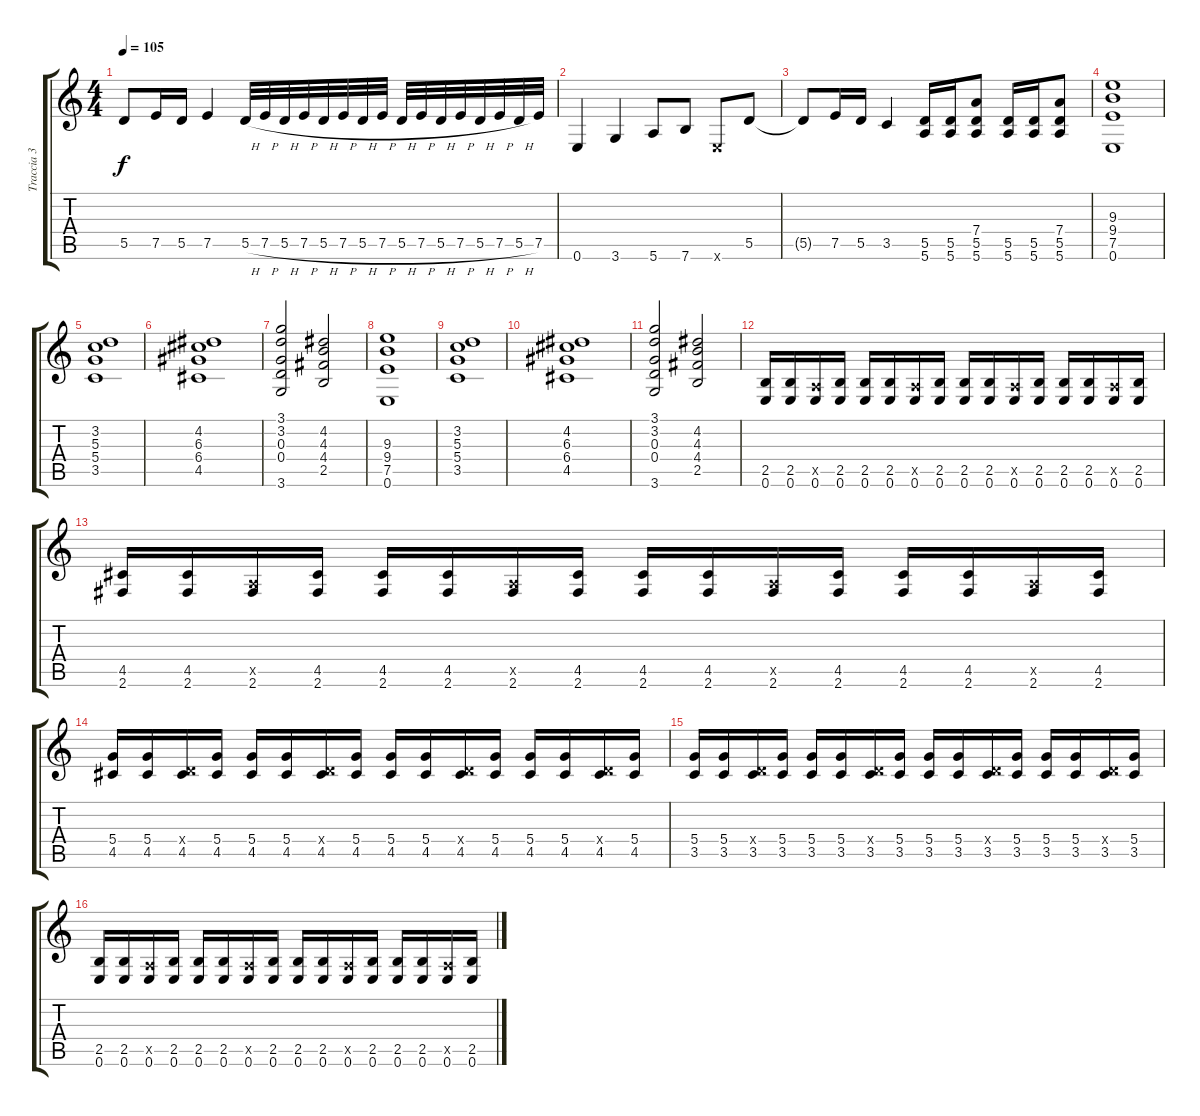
\track ("Traccia 3" "Traccia 3") {instrument distortionguitar}
\staff {score tabs}
\tuning (E4 B3 G3 D3 A2 E2) {hide}
\ts (4 4)
\tempo 105
\clef g2
\ks c
5.5{t}.8{dy f} 7.5.16 5.5.16 7.5.4 5.5{h}.32 7.5{h}.32 5.5{h}.32 7.5{h}.32 5.5{h}.32 7.5{h}.32 5.5{h}.32 7.5{h}.32 5.5{h}.32 7.5{h}.32 5.5{h}.32 7.5{h}.32 5.5{h}.32 7.5{h}.32 5.5{h}.32 7.5.32 |
0.6.4 3.6.4 5.6.8 7.6.8 0.6{x}.8 5.5.8 |
5.5{t}.8 7.5.16 5.5.16 3.5.4 (5.5 5.6).16 (5.5 5.6).16 (7.4 5.5 5.6).8 (5.5 5.6).16 (5.5 5.6).16 (7.4 5.5 5.6).8 |
(9.3 9.4 7.5 0.6).1 |
(3.2 5.3 5.4 3.5).1 |
(4.2 6.3 6.4 4.5).1 |
(3.1 3.2 0.3 0.4 3.6).2 (4.2 4.3 4.4 2.5).2 |
(9.3 9.4 7.5 0.6).1 |
(3.2 5.3 5.4 3.5).1 |
(4.2 6.3 6.4 4.5).1 |
(3.1 3.2 0.3 0.4 3.6).2 (4.2 4.3 4.4 2.5).2 |
(2.5 0.6).16 (2.5 0.6).16 (0.5{x} 0.6).16 (2.5 0.6).16 (2.5 0.6).16 (2.5 0.6).16 (0.5{x} 0.6).16 (2.5 0.6).16 (2.5 0.6).16 (2.5 0.6).16 (0.5{x} 0.6).16 (2.5 0.6).16 (2.5 0.6).16 (2.5 0.6).16 (0.5{x} 0.6).16 (2.5 0.6).16 |
(4.5 2.6).16 (4.5 2.6).16 (0.5{x} 2.6).16 (4.5 2.6).16 (4.5 2.6).16 (4.5 2.6).16 (0.5{x} 2.6).16 (4.5 2.6).16 (4.5 2.6).16 (4.5 2.6).16 (0.5{x} 2.6).16 (4.5 2.6).16 (4.5 2.6).16 (4.5 2.6).16 (0.5{x} 2.6).16 (4.5 2.6).16 |
(5.4 4.5).16 (5.4 4.5).16 (0.4{x} 4.5).16 (5.4 4.5).16 (5.4 4.5).16 (5.4 4.5).16 (0.4{x} 4.5).16 (5.4 4.5).16 (5.4 4.5).16 (5.4 4.5).16 (0.4{x} 4.5).16 (5.4 4.5).16 (5.4 4.5).16 (5.4 4.5).16 (0.4{x} 4.5).16 (5.4 4.5).16 |
(5.4 3.5).16 (5.4 3.5).16 (0.4{x} 3.5).16 (5.4 3.5).16 (5.4 3.5).16 (5.4 3.5).16 (0.4{x} 3.5).16 (5.4 3.5).16 (5.4 3.5).16 (5.4 3.5).16 (0.4{x} 3.5).16 (5.4 3.5).16 (5.4 3.5).16 (5.4 3.5).16 (0.4{x} 3.5).16 (5.4 3.5).16 |
(2.5 0.6).16 (2.5 0.6).16 (0.5{x} 0.6).16 (2.5 0.6).16 (2.5 0.6).16 (2.5 0.6).16 (0.5{x} 0.6).16 (2.5 0.6).16 (2.5 0.6).16 (2.5 0.6).16 (0.5{x} 0.6).16 (2.5 0.6).16 (2.5 0.6).16 (2.5 0.6).16 (0.5{x} 0.6).16 (2.5 0.6).16
